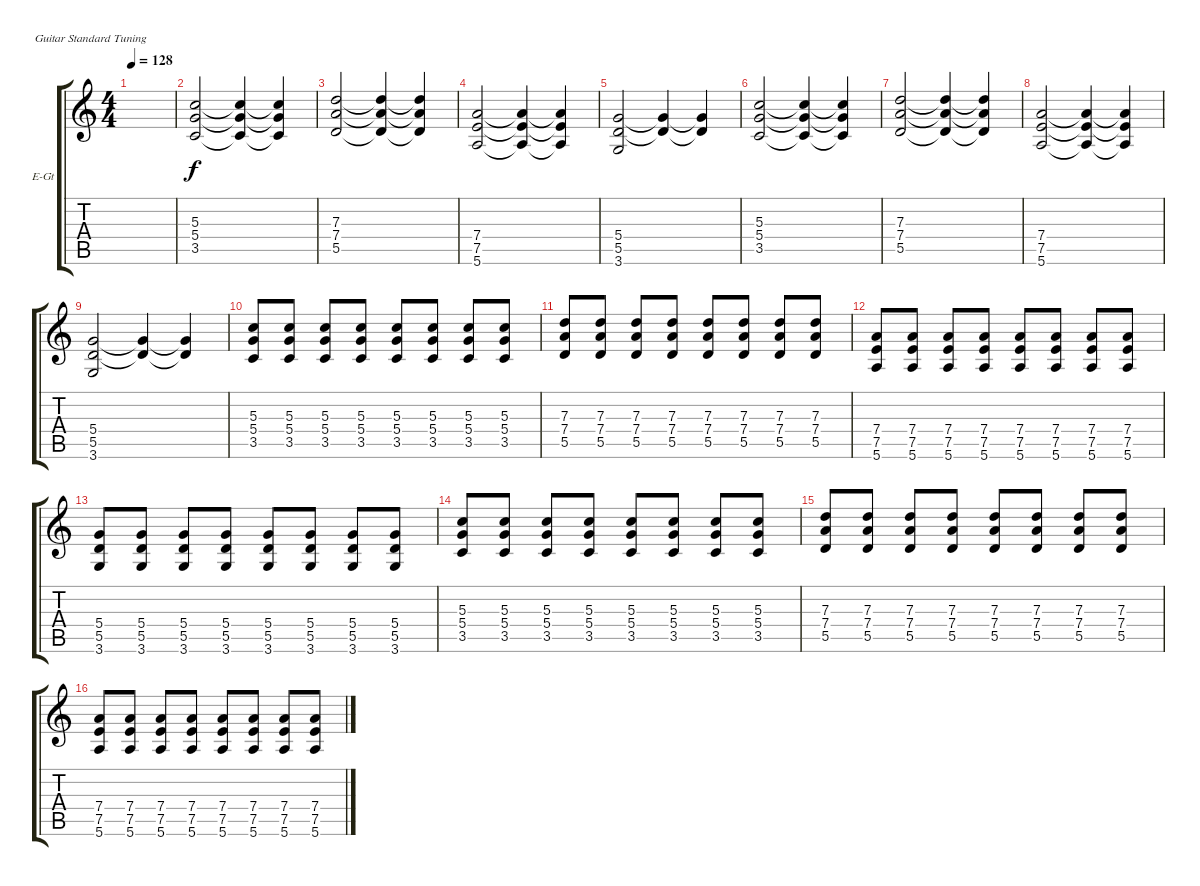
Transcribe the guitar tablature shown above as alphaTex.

\defaultSystemsLayout 4
\bracketExtendMode groupsimilarinstruments
\firstSystemTrackNameOrientation horizontal
\otherSystemsTrackNameOrientation horizontal
\track ("Distortioin" "E-Gt") {instrument distortionguitar}
\staff {score tabs}
\tuning (E4 B3 G3 D3 A2 E2)
\ts (4 4)
\tempo 128
\clef g2
\ks c
|
(3.5 5.4 5.3).2 (3.5{t} 5.4{t} 5.3{t}).4 (3.5{t} 5.4{t} 5.3{t}).4 |
(5.5 7.4 7.3).2 (5.5{t} 7.4{t} 7.3{t}).4 (5.5{t} 7.4{t} 7.3{t}).4 |
(5.6 7.5 7.4).2 (5.6{t} 7.5{t} 7.4{t}).4 (5.6{t} 7.5{t} 7.4{t}).4 |
(5.5 5.4 3.6).2 (5.5{t} 5.4{t}).4 (5.5{t} 5.4{t}).4 |
(3.5 5.4 5.3).2 (3.5{t} 5.4{t} 5.3{t}).4 (3.5{t} 5.4{t} 5.3{t}).4 |
(5.5 7.4 7.3).2 (5.5{t} 7.4{t} 7.3{t}).4 (5.5{t} 7.4{t} 7.3{t}).4 |
(5.6 7.5 7.4).2 (5.6{t} 7.5{t} 7.4{t}).4 (5.6{t} 7.5{t} 7.4{t}).4 |
(5.5 5.4 3.6).2 (5.5{t} 5.4{t}).4 (5.5{t} 5.4{t}).4 |
(3.5 5.4 5.3).8 (3.5 5.3 5.4).8 (3.5 5.4 5.3).8 (3.5 5.3 5.4).8 (3.5 5.4 5.3).8 (3.5 5.3 5.4).8 (3.5 5.4 5.3).8 (3.5 5.3 5.4).8 |
(7.4 5.5 7.3).8 (5.5 7.4 7.3).8 (7.4 5.5 7.3).8 (5.5 7.4 7.3).8 (7.4 5.5 7.3).8 (5.5 7.4 7.3).8 (7.4 5.5 7.3).8 (5.5 7.4 7.3).8 |
(5.6 7.5 7.4).8 (5.6 7.4 7.5).8 (5.6 7.5 7.4).8 (5.6 7.4 7.5).8 (5.6 7.5 7.4).8 (5.6 7.4 7.5).8 (5.6 7.5 7.4).8 (5.6 7.5 7.4).8 |
(3.6 5.4 5.5).8 (3.6 5.5 5.4).8 (3.6 5.4 5.5).8 (3.6 5.5 5.4).8 (3.6 5.4 5.5).8 (3.6 5.5 5.4).8 (3.6 5.4 5.5).8 (3.6 5.5 5.4).8 |
(3.5 5.4 5.3).8 (3.5 5.3 5.4).8 (3.5 5.4 5.3).8 (3.5 5.3 5.4).8 (3.5 5.4 5.3).8 (3.5 5.3 5.4).8 (3.5 5.4 5.3).8 (3.5 5.3 5.4).8 |
(7.4 5.5 7.3).8 (5.5 7.4 7.3).8 (7.4 5.5 7.3).8 (5.5 7.4 7.3).8 (7.4 5.5 7.3).8 (5.5 7.4 7.3).8 (7.4 5.5 7.3).8 (5.5 7.4 7.3).8 |
(5.6 7.5 7.4).8 (5.6 7.4 7.5).8 (5.6 7.5 7.4).8 (5.6 7.4 7.5).8 (5.6 7.5 7.4).8 (5.6 7.4 7.5).8 (5.6 7.5 7.4).8 (5.6 7.5 7.4).8
